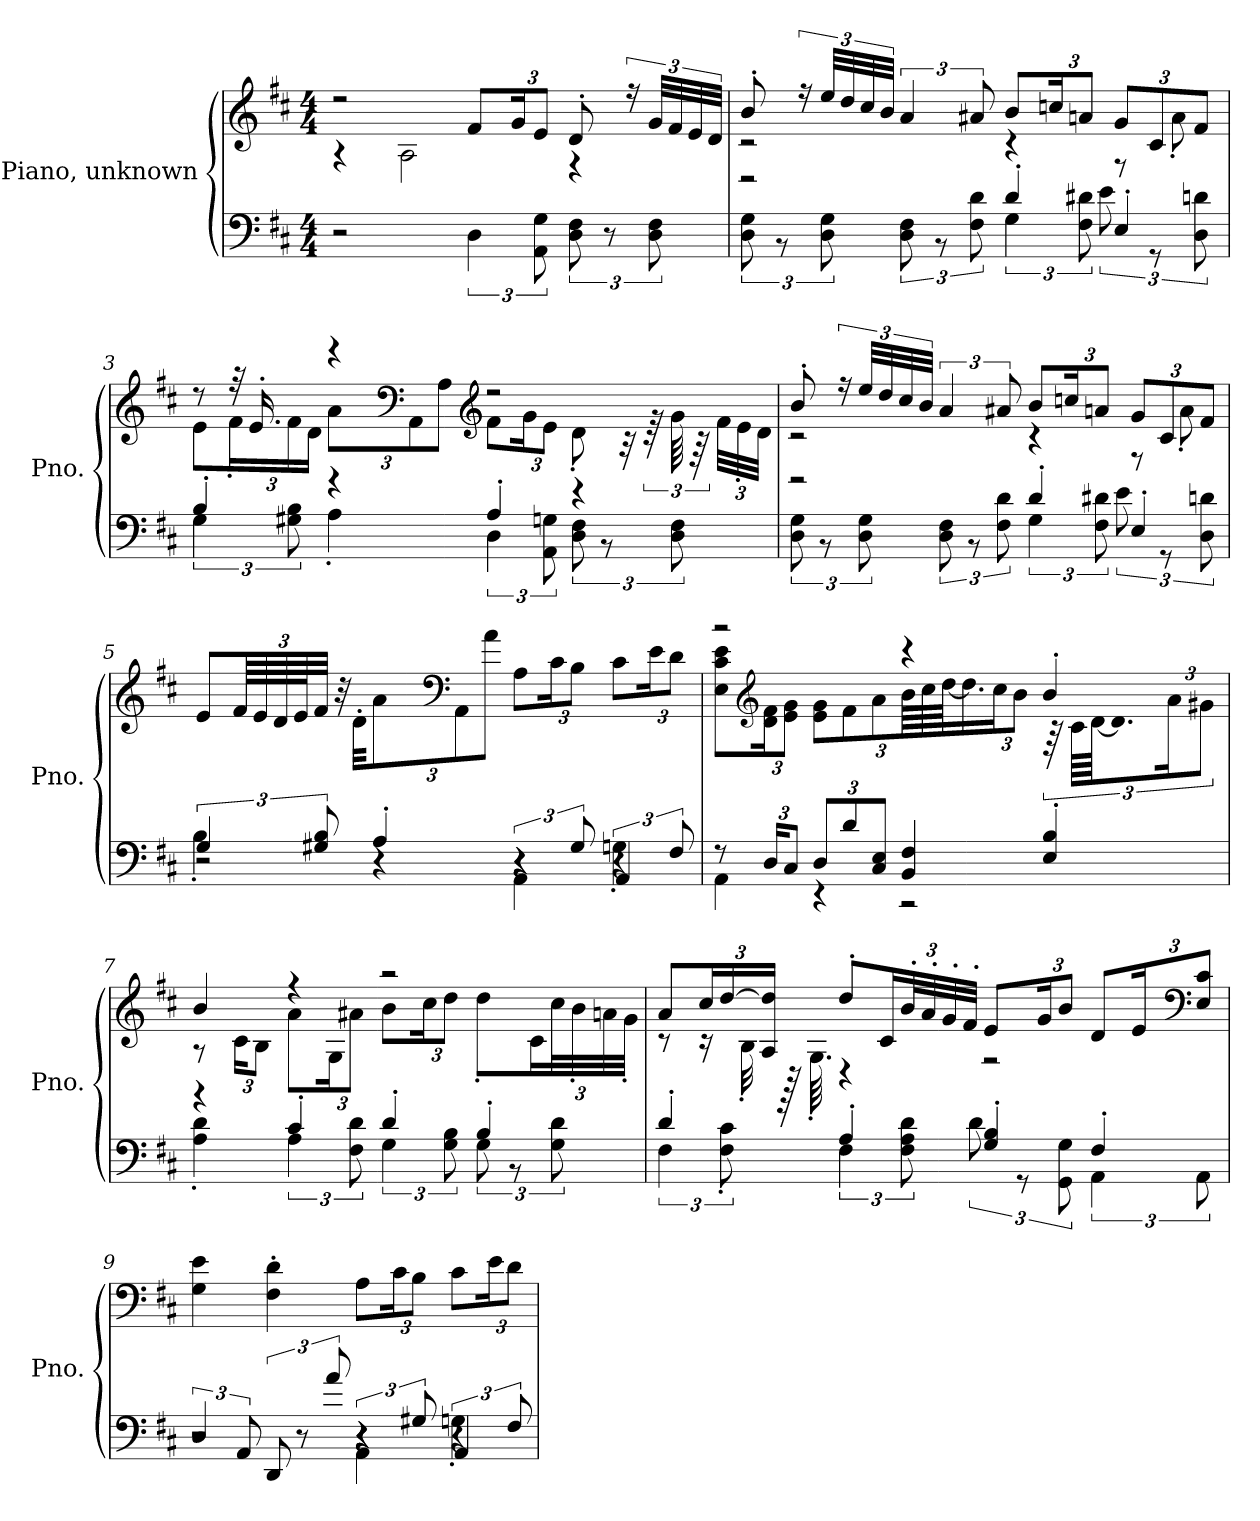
**kern	**kern
*part1	*part1
*staff2	*staff1
*I"Piano, unknown	*
*I'Pno.	*
*clefF4	*clefG2
*k[f#c#]	*k[f#c#]
*M4/4	*M4/4
*MM120	*MM120
=1	=1
*	*^
2r	2r	4r
.	.	2A\
6D\	8f#/L	.
*	*Xbrackettup	*
.	24g/K	.
12AA\ 12G\	12e/J	.
12D\ 12F#\	8d'/	4r
12r	.	.
*	*brackettup	*
.	24r	.
12D\ 12F#\	48g/LLL	.
*	*Xbrackettup	*
.	48f#/	.
.	48e/	.
.	48d/JJJ	.
=2	=2	=2
*^	*	*
2r	12D\ 12G\	8b'/	2r
.	12r	.	.
*	*	*brackettup	*
.	.	24r	.
.	12D\ 12G\	48ee/LLL	.
*	*	*Xbrackettup	*
.	.	48dd/	.
.	.	48cc#/	.
.	.	48b/JJJ	.
*	*	*brackettup	*
.	12D\ 12F#\	6a/	.
.	12r	.	.
.	12F#\ 12d\	12a#X/	.
4d'/	6G\	8b/L	4r
*	*	*Xbrackettup	*
.	.	24ccn/K	.
.	12F#\ 12d#X\	12an/J	.
4E'/	12e\	12g/L	8r
.	12r	12c#/	.
.	.	.	8a'\
.	12D\ 12dn\	12f#/J	.
!!LO:LB:g=z	!!
=3	=3	=3	=3
4B'/	6G\	8r	8e\L
.	.	32r	24f#'\L
.	.	16.e'/	.
.	12G#X\ 12B\	.	24f#\
.	.	.	24d\JJ
4r	4A'\	4r	12a\L
*	*	*clefF4	*
.	.	.	12AA\
.	.	.	12A\J
*	*	*clefG2	*
4A'/	6D\	2r	8f#\L
.	.	.	24g\K
.	12AA\ 12Gn\	.	12e\J
4r	12D\ 12F#\	.	8d'\
.	12r	.	.
.	.	.	32r
*	*	*	*brackettup
.	.	.	96r
.	12D\ 12F#\	.	96g\
.	.	.	96r
*	*	*	*Xbrackettup
.	.	.	48f#\LLL
.	.	.	48e'\
.	.	.	48d\JJJ
=4	=4	=4	=4
2r	12D\ 12G\	8b'/	2r
.	12r	.	.
*	*	*brackettup	*
.	.	24r	.
.	12D\ 12G\	48ee/LLL	.
*	*	*Xbrackettup	*
.	.	48dd/	.
.	.	48cc#/	.
.	.	48b/JJJ	.
*	*	*brackettup	*
.	12D\ 12F#\	6a/	.
.	12r	.	.
.	12F#\ 12d\	12a#X/	.
4d'/	6G\	8b/L	4r
*	*	*Xbrackettup	*
.	.	24ccn/K	.
.	12F#\ 12d#X\	12an/J	.
4E'/	12e\	12g/L	8r
.	12r	12c#/	.
.	.	.	8a'\
.	12D\ 12dn\	12f#/J	.
*	*	*v	*v
!!LO:LB:g=z
=5	=5	=5
*	*^	*
6G/	4B'\	2r	8e/L
.	.	.	96f#/LLL
.	.	.	96e/
.	.	.	96d/
.	.	.	96e/J
12G#X/ 12B/	.	.	48f#/JJJ
.	.	.	32r
.	.	.	32d'\KKL
4A'/	4r	.	12a\
*	*	*	*clefF4
.	.	.	12AA\
.	.	.	12a\J
6r	4AA\	4r	8A\L
.	.	.	24c#\K
12G#/	.	.	12B\J
6r	4Gn'\	4AA/	8c#\L
.	.	.	24e\K
12F#/	.	.	12d\J
*	*v	*v	*
=6	=6	=6
*	*	*^
8r	4AA\	2r	8E\ 8c#\ 8e\L
*	*	*clefG2	*
*Xbrackettup	*	*	*
24D/KL	.	.	24d\ 24f#\K
12C#/J	.	.	12e\ 12g\J
12D/L	4r	.	12e\ 12g\L
12d/	.	.	12f#\
12C#/ 12E/J	.	.	12a\
4BB/ 4F#/	2r	4r	96b\LLL
.	.	.	96cc#\
.	.	.	[96dd\JJ
.	.	.	16.dd\]
.	.	.	24cc#\J
.	.	.	12b\J
*	*	*	*brackettup
4E/' 4B/'	.	4b'/	96r
.	.	.	96c#\LLLL
.	.	.	[96d\JJ
.	.	.	16.d\]
*	*	*	*Xbrackettup
.	.	.	24a\J
.	.	.	12g#X\J
!!LO:LB:g=z	!!
=7	=7	=7	=7
4r	4A\' 4d\'	4b/	8r
.	.	.	24c#\KL
.	.	.	12B\J
*	*brackettup	*	*
4c#'/	6A\	4r	8a\L
.	.	.	24G\K
.	12F#\ 12d\	.	12a#X\J
4d'/	6G\	2r	8b\L
.	.	.	24cc#\K
.	12G\ 12B\	.	12dd\J
4B'/	12G\	.	8dd'\L
.	12r	.	.
.	.	.	24c#\L
.	12G\ 12d\	.	48cc#\L
.	.	.	48b'\
.	.	.	48an\
.	.	.	48g'\JJJ
=8	=8	=8	=8
4d'/	6F#\	8a/L	8r
.	.	24cc#/L	16r
.	12F#\' 12c#\'	[24dd/	.
.	.	.	32B'\
.	.	24A/ 24dd/]JJ	.
.	.	.	128r
.	.	.	64.G'\
4A'/	6F#\	8dd'/L	4r
.	.	24c#/L	.
.	12F#\ 12A\ 12d\	48b'/L	.
.	.	48a'/	.
.	.	48g'/	.
.	.	48f#'/JJJ	.
4G/' 4B/'	12d\	8e/L	2r
.	12r	.	.
.	.	24g/K	.
.	12GG\ 12G\	12b/J	.
4F#'/	6AA\	8d/L	.
.	.	24e/K	.
*	*	*clefF4	*
.	12AA\	12E/ 12c#/J	.
*	*	*v	*v
!!LO:LB:g=z
=9	=9	=9
*	*^	*
6D/	2r	2r	4G\ 4e\
12AA/	.	.	.
12DD/	.	.	4F#\' 4d\'
12r	.	.	.
12a/	.	.	.
6r	4AA\	4r	8A\L
.	.	.	24c#\K
12G#X/	.	.	12B\J
6r	4Gn'\	4AA/	8c#\L
.	.	.	24e\K
12F#/	.	.	12d\J
*v	*v	*v	*
=	=
*-	*-
